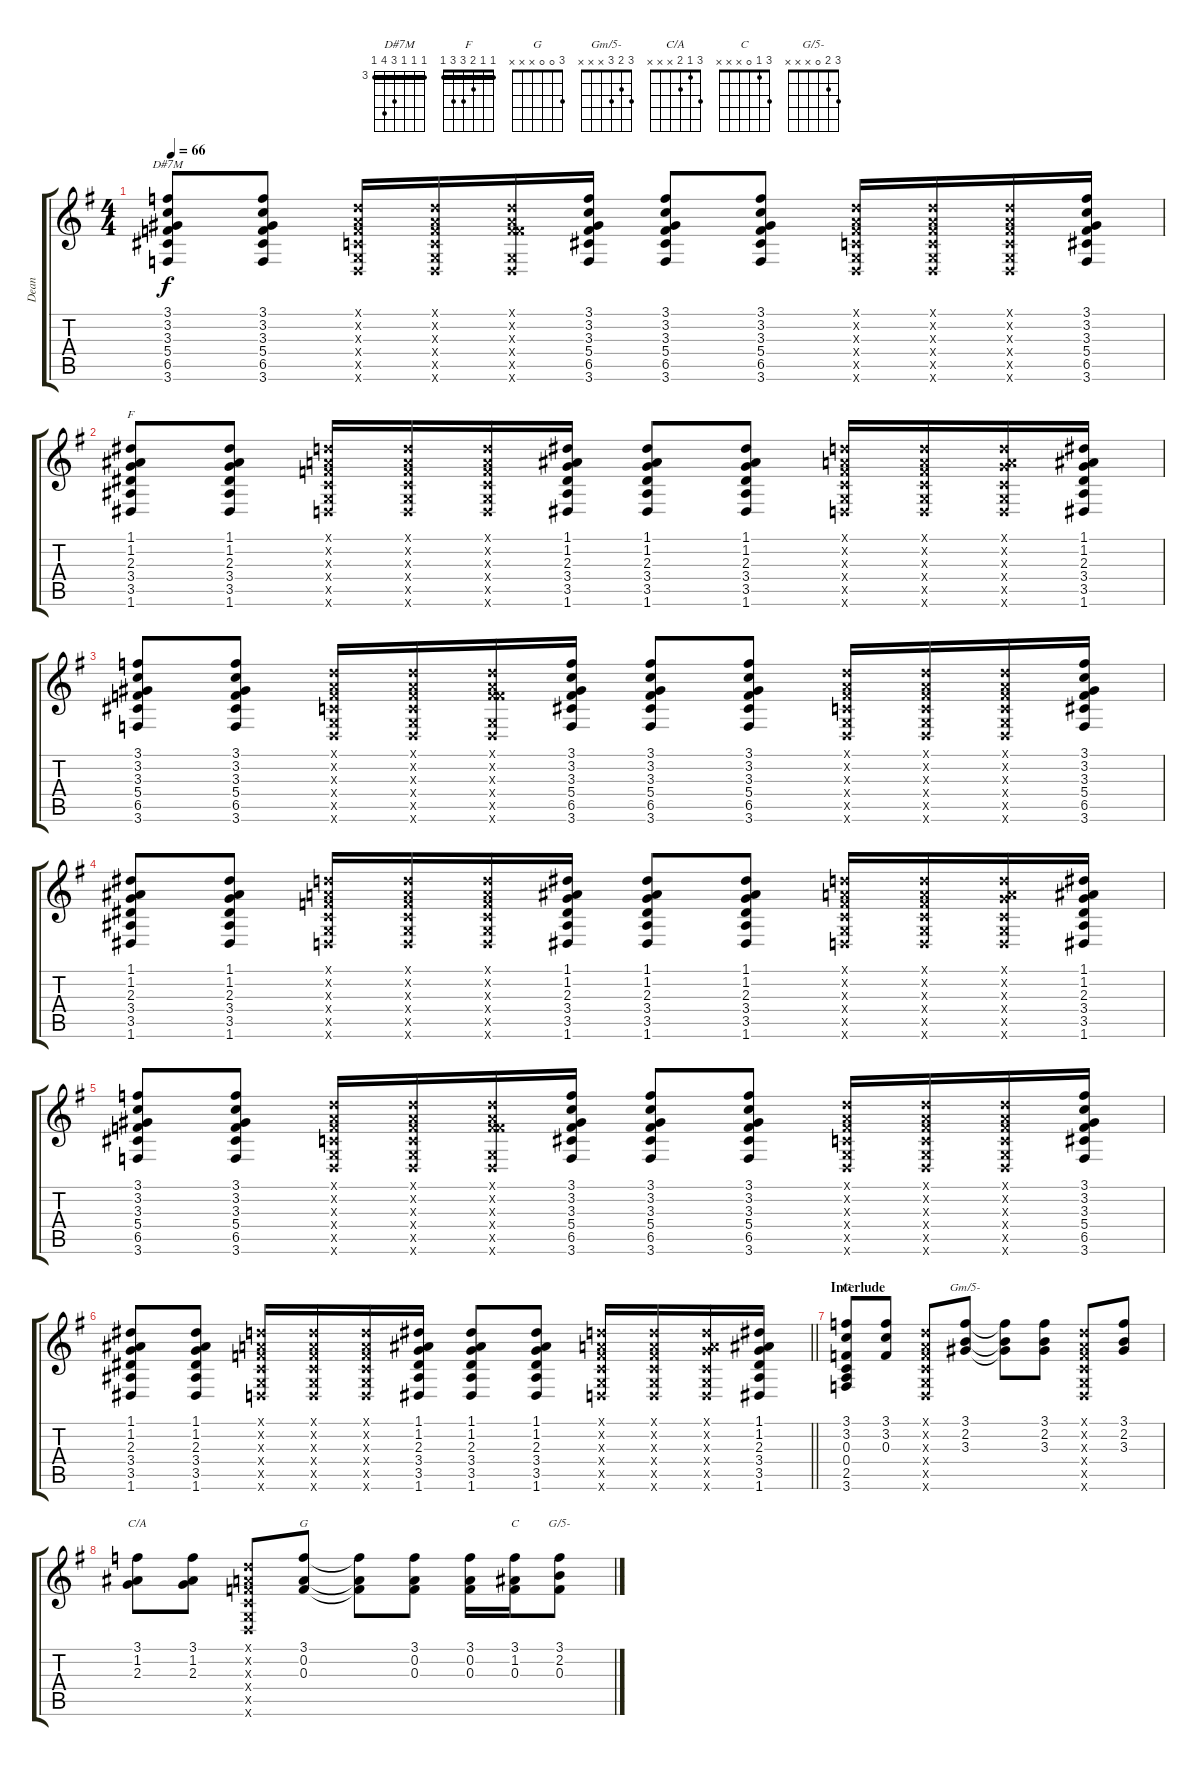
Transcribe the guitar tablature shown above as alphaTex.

\track ("Dean" "Dean") {instrument acousticguitarsteel}
\staff {score tabs}
\tuning (D4 A3 F3 C3 G2 D2) {hide}
\chord ("D#7M" 3 3 3 5 6 3) {firstfret 3 barre 3}
\chord ("F" 1 1 2 3 3 1) {barre 1}
\chord ("G" 3 3 0 0 2 3) {barre 3}
\chord ("Gm/5-" 3 2 3 x x x)
\chord ("C/A" 3 1 2 x x x)
\chord ("G" 3 0 0 x x x)
\chord ("C" 3 1 0 x x x)
\chord ("G/5-" 3 2 0 x x x)
\ts (4 4)
\tempo 66
\clef g2
\ks g
(3.1 3.2 3.3 5.4 6.5 3.6).8{ch "D#7M" dy f} (3.1 3.2 3.3 5.4 6.5 3.6).8 (0.1{x} 0.2{x} 0.3{x} 0.4{x} 0.5{x} 0.6{x}).16 (0.1{x} 0.2{x} 0.3{x} 0.4{x} 0.5{x} 0.6{x}).16 (0.1{x} 0.2{x} 0.3{x} 5.4{x} 0.5{x} 0.6{x}).16 (3.1 3.2 3.3 5.4 6.5 3.6).16 (3.1 3.2 3.3 5.4 6.5 3.6).8 (3.1 3.2 3.3 5.4 6.5 3.6).8 (0.1{x} 0.2{x} 0.3{x} 0.4{x} 0.5{x} 0.6{x}).16 (0.1{x} 0.2{x} 0.3{x} 0.4{x} 0.5{x} 0.6{x}).16 (0.1{x} 0.2{x} 0.3{x} 0.4{x} 0.5{x} 0.6{x}).16 (3.1 3.2 3.3 5.4 6.5 3.6).16 |
(1.1 1.2 2.3 3.4 3.5 1.6).8{ch "F"} (1.1 1.2 2.3 3.4 3.5 1.6).8 (0.1{x} 0.2{x} 0.3{x} 0.4{x} 0.5{x} 0.6{x}).16 (0.1{x} 0.2{x} 0.3{x} 0.4{x} 0.5{x} 0.6{x}).16 (0.1{x} 0.2{x} 0.3{x} 0.4{x} 0.5{x} 0.6{x}).16 (1.1 1.2 2.3 3.4 3.5 1.6).16 (1.1 1.2 2.3 3.4 3.5 1.6).8 (1.1 1.2 2.3 3.4 3.5 1.6).8 (0.1{x} 0.2{x} 0.3{x} 0.4{x} 0.5{x} 0.6{x}).16 (0.1{x} 0.2{x} 0.3{x} 0.4{x} 0.5{x} 0.6{x}).16 (0.1{x} 0.2{x} 2.3{x} 0.4{x} 0.5{x} 0.6{x}).16 (1.1 1.2 2.3 3.4 3.5 1.6).16 |
(3.1 3.2 3.3 5.4 6.5 3.6).8 (3.1 3.2 3.3 5.4 6.5 3.6).8 (0.1{x} 0.2{x} 0.3{x} 0.4{x} 0.5{x} 0.6{x}).16 (0.1{x} 0.2{x} 0.3{x} 0.4{x} 0.5{x} 0.6{x}).16 (0.1{x} 0.2{x} 0.3{x} 5.4{x} 0.5{x} 0.6{x}).16 (3.1 3.2 3.3 5.4 6.5 3.6).16 (3.1 3.2 3.3 5.4 6.5 3.6).8 (3.1 3.2 3.3 5.4 6.5 3.6).8 (0.1{x} 0.2{x} 0.3{x} 0.4{x} 0.5{x} 0.6{x}).16 (0.1{x} 0.2{x} 0.3{x} 0.4{x} 0.5{x} 0.6{x}).16 (0.1{x} 0.2{x} 0.3{x} 0.4{x} 0.5{x} 0.6{x}).16 (3.1 3.2 3.3 5.4 6.5 3.6).16 |
(1.1 1.2 2.3 3.4 3.5 1.6).8 (1.1 1.2 2.3 3.4 3.5 1.6).8 (0.1{x} 0.2{x} 0.3{x} 0.4{x} 0.5{x} 0.6{x}).16 (0.1{x} 0.2{x} 0.3{x} 0.4{x} 0.5{x} 0.6{x}).16 (0.1{x} 0.2{x} 0.3{x} 0.4{x} 0.5{x} 0.6{x}).16 (1.1 1.2 2.3 3.4 3.5 1.6).16 (1.1 1.2 2.3 3.4 3.5 1.6).8 (1.1 1.2 2.3 3.4 3.5 1.6).8 (0.1{x} 0.2{x} 0.3{x} 0.4{x} 0.5{x} 0.6{x}).16 (0.1{x} 0.2{x} 0.3{x} 0.4{x} 0.5{x} 0.6{x}).16 (0.1{x} 0.2{x} 2.3{x} 0.4{x} 0.5{x} 0.6{x}).16 (1.1 1.2 2.3 3.4 3.5 1.6).16 |
(3.1 3.2 3.3 5.4 6.5 3.6).8 (3.1 3.2 3.3 5.4 6.5 3.6).8 (0.1{x} 0.2{x} 0.3{x} 0.4{x} 0.5{x} 0.6{x}).16 (0.1{x} 0.2{x} 0.3{x} 0.4{x} 0.5{x} 0.6{x}).16 (0.1{x} 0.2{x} 0.3{x} 5.4{x} 0.5{x} 0.6{x}).16 (3.1 3.2 3.3 5.4 6.5 3.6).16 (3.1 3.2 3.3 5.4 6.5 3.6).8 (3.1 3.2 3.3 5.4 6.5 3.6).8 (0.1{x} 0.2{x} 0.3{x} 0.4{x} 0.5{x} 0.6{x}).16 (0.1{x} 0.2{x} 0.3{x} 0.4{x} 0.5{x} 0.6{x}).16 (0.1{x} 0.2{x} 0.3{x} 0.4{x} 0.5{x} 0.6{x}).16 (3.1 3.2 3.3 5.4 6.5 3.6).16 |
\barLineRight lightlight
(1.1 1.2 2.3 3.4 3.5 1.6).8 (1.1 1.2 2.3 3.4 3.5 1.6).8 (0.1{x} 0.2{x} 0.3{x} 0.4{x} 0.5{x} 0.6{x}).16 (0.1{x} 0.2{x} 0.3{x} 0.4{x} 0.5{x} 0.6{x}).16 (0.1{x} 0.2{x} 0.3{x} 0.4{x} 0.5{x} 0.6{x}).16 (1.1 1.2 2.3 3.4 3.5 1.6).16 (1.1 1.2 2.3 3.4 3.5 1.6).8 (1.1 1.2 2.3 3.4 3.5 1.6).8 (0.1{x} 0.2{x} 0.3{x} 0.4{x} 0.5{x} 0.6{x}).16 (0.1{x} 0.2{x} 0.3{x} 0.4{x} 0.5{x} 0.6{x}).16 (0.1{x} 0.2{x} 2.3{x} 0.4{x} 0.5{x} 0.6{x}).16 (1.1 1.2 2.3 3.4 3.5 1.6).16 |
\section ("" "Interlude")
(3.1 3.2 0.3 0.4 2.5 3.6).8{ch "G"} (3.1 3.2 0.3).8 (0.1{x} 0.2{x} 0.3{x} 0.4{x} 0.5{x} 0.6{x}).8 (3.1 2.2 3.3).8{ch "Gm/5-"} (3.1{t} 2.2{t} 3.3{t}).8 (3.1 2.2 3.3).8 (0.1{x} 0.2{x} 0.3{x} 0.4{x} 0.5{x} 0.6{x}).8 (3.1 2.2 3.3).8 |
(3.1 1.2 2.3).8{ch "C/A"} (3.1 1.2 2.3).8 (0.1{x} 0.2{x} 0.3{x} 0.4{x} 0.5{x} 0.6{x}).8 (3.1 0.2 0.3).8{ch "G"} (3.1{t} 0.2{t} 0.3{t}).8 (3.1 0.2 0.3).8 (3.1 0.2 0.3).16 (3.1 1.2 0.3).16{ch "C"} (3.1 2.2 0.3).8{ch "G/5-"}
